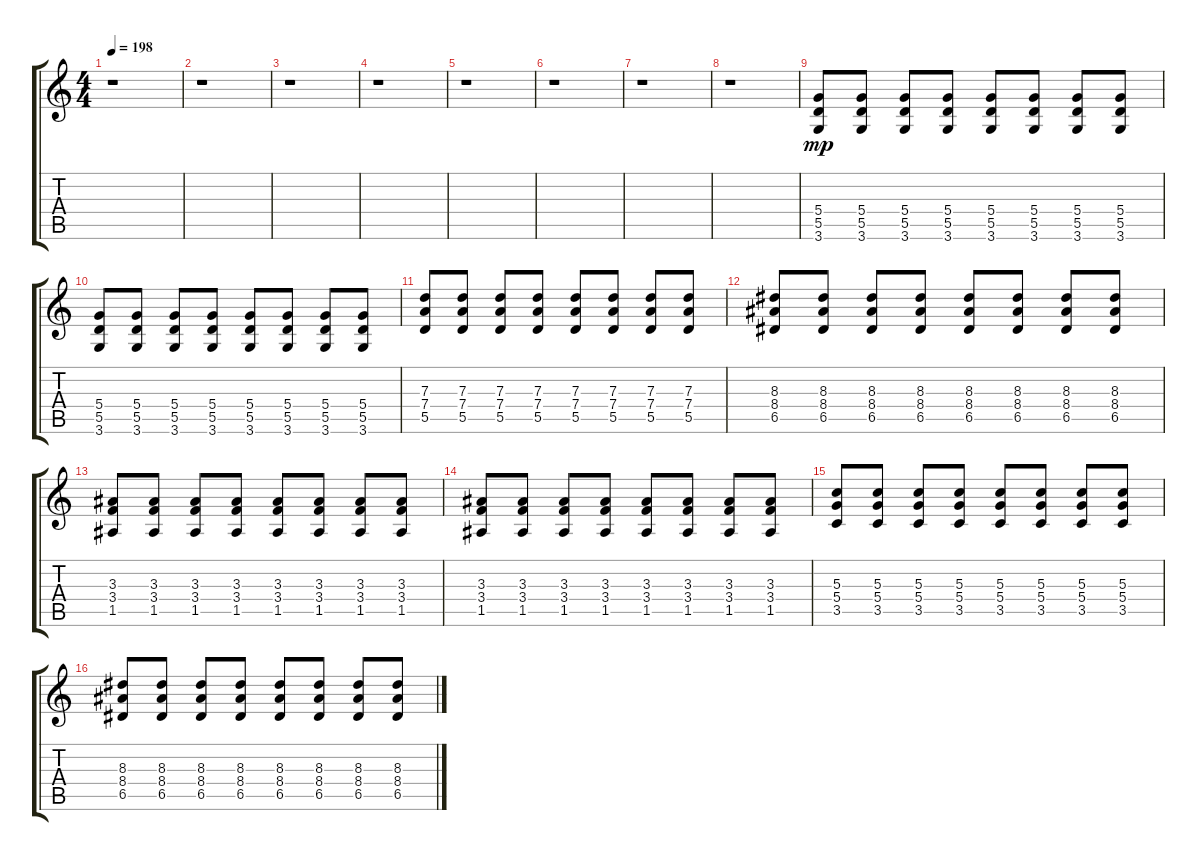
\track "" {instrument distortionguitar}
\staff {score tabs}
\tuning (E4 B3 G3 D3 A2 E2) {hide}
\ts (4 4)
\tempo 198
\clef g2
\ks c
r.1{dy mp instrument distortionguitar} |
r.1 |
r.1 |
r.1 |
r.1 |
r.1 |
r.1 |
r.1 |
(5.4 5.5 3.6).8 (5.4 5.5 3.6).8 (5.4 5.5 3.6).8 (5.4 5.5 3.6).8 (5.4 5.5 3.6).8 (5.4 5.5 3.6).8 (5.4 5.5 3.6).8 (5.4 5.5 3.6).8 |
(5.4 5.5 3.6).8 (5.4 5.5 3.6).8 (5.4 5.5 3.6).8 (5.4 5.5 3.6).8 (5.4 5.5 3.6).8 (5.4 5.5 3.6).8 (5.4 5.5 3.6).8 (5.4 5.5 3.6).8 |
(7.3 7.4 5.5).8 (7.3 7.4 5.5).8 (7.3 7.4 5.5).8 (7.3 7.4 5.5).8 (7.3 7.4 5.5).8 (7.3 7.4 5.5).8 (7.3 7.4 5.5).8 (7.3 7.4 5.5).8 |
(8.3 8.4 6.5).8 (8.3 8.4 6.5).8 (8.3 8.4 6.5).8 (8.3 8.4 6.5).8 (8.3 8.4 6.5).8 (8.3 8.4 6.5).8 (8.3 8.4 6.5).8 (8.3 8.4 6.5).8 |
(3.3 3.4 1.5).8 (3.3 3.4 1.5).8 (3.3 3.4 1.5).8 (3.3 3.4 1.5).8 (3.3 3.4 1.5).8 (3.3 3.4 1.5).8 (3.3 3.4 1.5).8 (3.3 3.4 1.5).8 |
(3.3 3.4 1.5).8 (3.3 3.4 1.5).8 (3.3 3.4 1.5).8 (3.3 3.4 1.5).8 (3.3 3.4 1.5).8 (3.3 3.4 1.5).8 (3.3 3.4 1.5).8 (3.3 3.4 1.5).8 |
(5.3 5.4 3.5).8 (5.3 5.4 3.5).8 (5.3 5.4 3.5).8 (5.3 5.4 3.5).8 (5.3 5.4 3.5).8 (5.3 5.4 3.5).8 (5.3 5.4 3.5).8 (5.3 5.4 3.5).8 |
(8.3 8.4 6.5).8 (8.3 8.4 6.5).8 (8.3 8.4 6.5).8 (8.3 8.4 6.5).8 (8.3 8.4 6.5).8 (8.3 8.4 6.5).8 (8.3 8.4 6.5).8 (8.3 8.4 6.5).8
